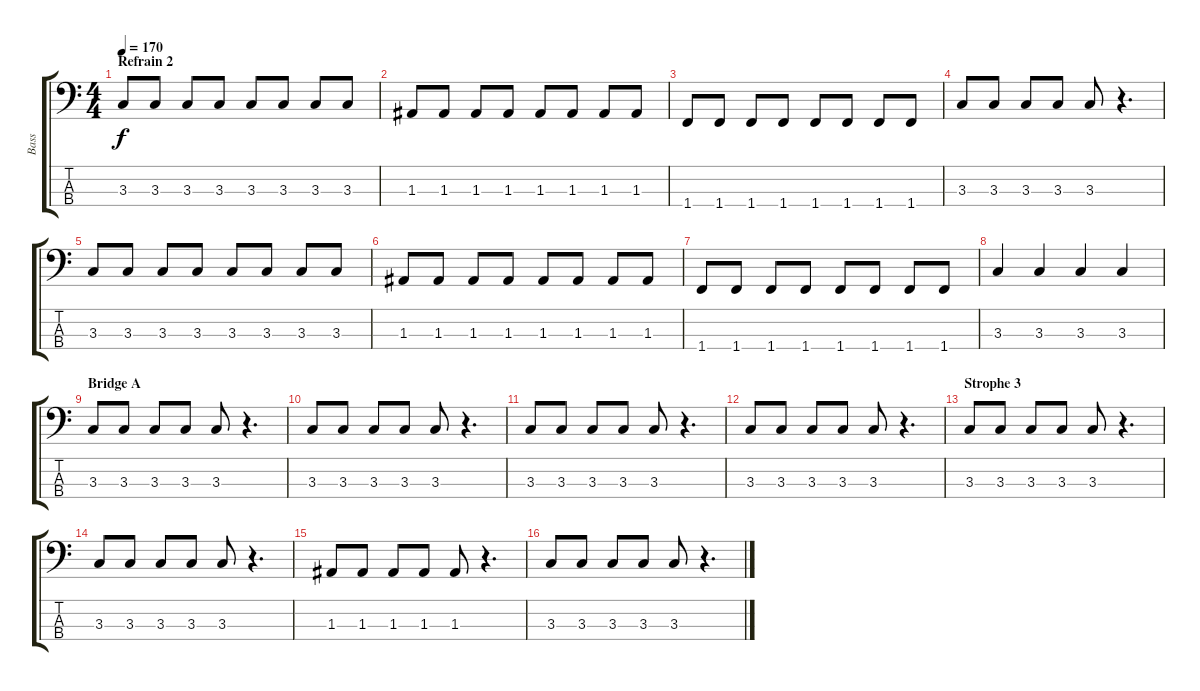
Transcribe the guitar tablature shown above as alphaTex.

\track ("Bass" "Bass") {instrument electricbasspick}
\staff {score tabs}
\tuning (G2 D2 A1 E1) {hide}
\ts (4 4)
\section ("" "Refrain 2")
\tempo 170
\clef f4
\ks c
3.3.8{dy f} 3.3.8 3.3.8 3.3.8 3.3.8 3.3.8 3.3.8 3.3.8 |
1.3.8 1.3.8 1.3.8 1.3.8 1.3.8 1.3.8 1.3.8 1.3.8 |
1.4.8 1.4.8 1.4.8 1.4.8 1.4.8 1.4.8 1.4.8 1.4.8 |
3.3.8 3.3.8 3.3.8 3.3.8 3.3.8 r.4{d} |
3.3.8 3.3.8 3.3.8 3.3.8 3.3.8 3.3.8 3.3.8 3.3.8 |
1.3.8 1.3.8 1.3.8 1.3.8 1.3.8 1.3.8 1.3.8 1.3.8 |
1.4.8 1.4.8 1.4.8 1.4.8 1.4.8 1.4.8 1.4.8 1.4.8 |
3.3.4 3.3.4 3.3.4 3.3.4 |
\section ("" "Bridge A")
3.3.8 3.3.8 3.3.8 3.3.8 3.3.8 r.4{d} |
3.3.8 3.3.8 3.3.8 3.3.8 3.3.8 r.4{d} |
3.3.8 3.3.8 3.3.8 3.3.8 3.3.8 r.4{d} |
3.3.8 3.3.8 3.3.8 3.3.8 3.3.8 r.4{d} |
\section ("" "Strophe 3")
3.3.8 3.3.8 3.3.8 3.3.8 3.3.8 r.4{d} |
3.3.8 3.3.8 3.3.8 3.3.8 3.3.8 r.4{d} |
1.3.8 1.3.8 1.3.8 1.3.8 1.3.8 r.4{d} |
3.3.8 3.3.8 3.3.8 3.3.8 3.3.8 r.4{d}
